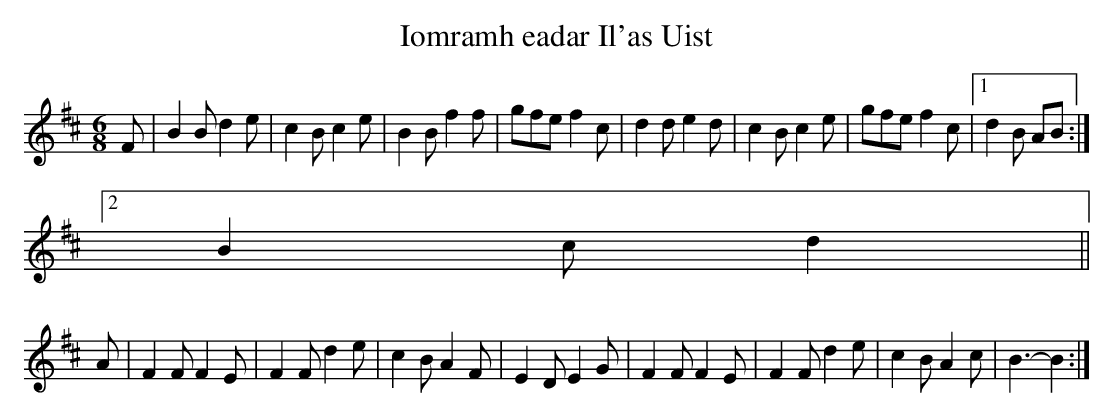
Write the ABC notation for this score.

X:1
T:Iomramh eadar Il'as Uist
M:6/8
L:1/8
K:BMin
F|B2B d2e|c2B c2e|B2B f2f|gfe f2c|d2d e2d|c2B c2e|gfe f2c|[1 d2B AB:|
                                                          [2 B2c d2||
A|F2F F2E|F2F d2e|c2B A2F|E2D E2G|F2F F2E|F2F d2e|c2B A2c|   B3- B2:|
